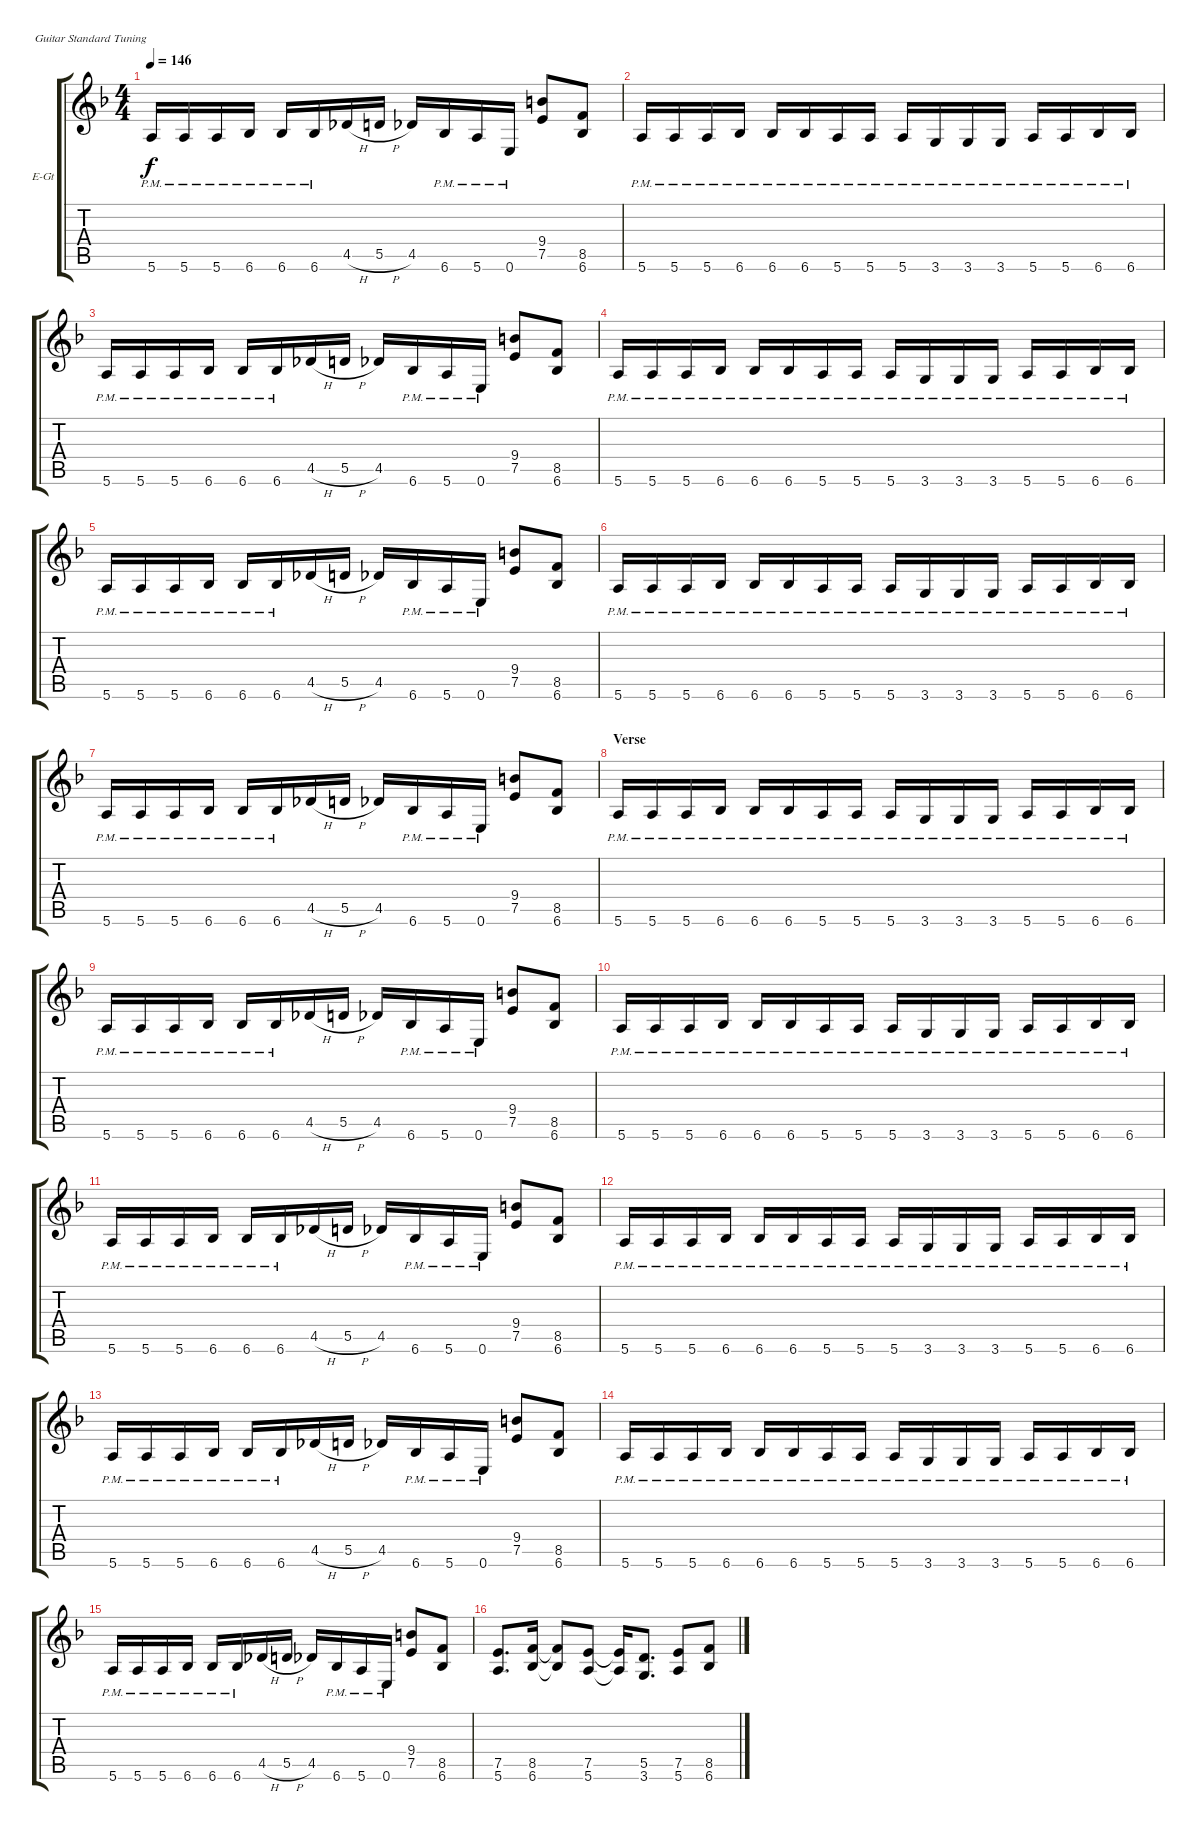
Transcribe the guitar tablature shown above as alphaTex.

\defaultSystemsLayout 4
\bracketExtendMode groupsimilarinstruments
\firstSystemTrackNameOrientation horizontal
\otherSystemsTrackNameOrientation horizontal
\track ("Dave Mustaine (Rhythm 2)" "E-Gt") {instrument distortionguitar}
\staff {score tabs}
\tuning (E4 B3 G3 D3 A2 E2)
\ts (4 4)
\tempo 146
\clef g2
\ks dminor
5.6{pm}.16{dy f} 5.6{pm}.16 5.6{pm}.16 6.6{pm}.16 6.6{pm}.16 6.6{pm}.16 4.5{h}.16 5.5{h}.16 4.5.16 6.6{pm}.16 5.6{pm}.16 0.6{pm}.16 (9.4 7.5).8 (8.5 6.6).8 |
5.6{pm}.16 5.6{pm}.16 5.6{pm}.16 6.6{pm}.16 6.6{pm}.16 6.6{pm}.16 5.6{pm}.16 5.6{pm}.16 5.6{pm}.16 3.6{pm}.16 3.6{pm}.16 3.6{pm}.16 5.6{pm}.16 5.6{pm}.16 6.6{pm}.16 6.6{pm}.16 |
5.6{pm}.16 5.6{pm}.16 5.6{pm}.16 6.6{pm}.16 6.6{pm}.16 6.6{pm}.16 4.5{h}.16 5.5{h}.16 4.5.16 6.6{pm}.16 5.6{pm}.16 0.6{pm}.16 (9.4 7.5).8 (8.5 6.6).8 |
5.6{pm}.16 5.6{pm}.16 5.6{pm}.16 6.6{pm}.16 6.6{pm}.16 6.6{pm}.16 5.6{pm}.16 5.6{pm}.16 5.6{pm}.16 3.6{pm}.16 3.6{pm}.16 3.6{pm}.16 5.6{pm}.16 5.6{pm}.16 6.6{pm}.16 6.6{pm}.16 |
5.6{pm}.16 5.6{pm}.16 5.6{pm}.16 6.6{pm}.16 6.6{pm}.16 6.6{pm}.16 4.5{h}.16 5.5{h}.16 4.5.16 6.6{pm}.16 5.6{pm}.16 0.6{pm}.16 (9.4 7.5).8 (8.5 6.6).8 |
5.6{pm}.16 5.6{pm}.16 5.6{pm}.16 6.6{pm}.16 6.6{pm}.16 6.6{pm}.16 5.6{pm}.16 5.6{pm}.16 5.6{pm}.16 3.6{pm}.16 3.6{pm}.16 3.6{pm}.16 5.6{pm}.16 5.6{pm}.16 6.6{pm}.16 6.6{pm}.16 |
5.6{pm}.16 5.6{pm}.16 5.6{pm}.16 6.6{pm}.16 6.6{pm}.16 6.6{pm}.16 4.5{h}.16 5.5{h}.16 4.5.16 6.6{pm}.16 5.6{pm}.16 0.6{pm}.16 (9.4 7.5).8 (8.5 6.6).8 |
\section ("" "Verse")
5.6{pm}.16 5.6{pm}.16 5.6{pm}.16 6.6{pm}.16 6.6{pm}.16 6.6{pm}.16 5.6{pm}.16 5.6{pm}.16 5.6{pm}.16 3.6{pm}.16 3.6{pm}.16 3.6{pm}.16 5.6{pm}.16 5.6{pm}.16 6.6{pm}.16 6.6{pm}.16 |
5.6{pm}.16 5.6{pm}.16 5.6{pm}.16 6.6{pm}.16 6.6{pm}.16 6.6{pm}.16 4.5{h}.16 5.5{h}.16 4.5.16 6.6{pm}.16 5.6{pm}.16 0.6{pm}.16 (9.4 7.5).8 (8.5 6.6).8 |
5.6{pm}.16 5.6{pm}.16 5.6{pm}.16 6.6{pm}.16 6.6{pm}.16 6.6{pm}.16 5.6{pm}.16 5.6{pm}.16 5.6{pm}.16 3.6{pm}.16 3.6{pm}.16 3.6{pm}.16 5.6{pm}.16 5.6{pm}.16 6.6{pm}.16 6.6{pm}.16 |
5.6{pm}.16 5.6{pm}.16 5.6{pm}.16 6.6{pm}.16 6.6{pm}.16 6.6{pm}.16 4.5{h}.16 5.5{h}.16 4.5.16 6.6{pm}.16 5.6{pm}.16 0.6{pm}.16 (9.4 7.5).8 (8.5 6.6).8 |
5.6{pm}.16 5.6{pm}.16 5.6{pm}.16 6.6{pm}.16 6.6{pm}.16 6.6{pm}.16 5.6{pm}.16 5.6{pm}.16 5.6{pm}.16 3.6{pm}.16 3.6{pm}.16 3.6{pm}.16 5.6{pm}.16 5.6{pm}.16 6.6{pm}.16 6.6{pm}.16 |
5.6{pm}.16 5.6{pm}.16 5.6{pm}.16 6.6{pm}.16 6.6{pm}.16 6.6{pm}.16 4.5{h}.16 5.5{h}.16 4.5.16 6.6{pm}.16 5.6{pm}.16 0.6{pm}.16 (9.4 7.5).8 (8.5 6.6).8 |
5.6{pm}.16 5.6{pm}.16 5.6{pm}.16 6.6{pm}.16 6.6{pm}.16 6.6{pm}.16 5.6{pm}.16 5.6{pm}.16 5.6{pm}.16 3.6{pm}.16 3.6{pm}.16 3.6{pm}.16 5.6{pm}.16 5.6{pm}.16 6.6{pm}.16 6.6{pm}.16 |
5.6{pm}.16 5.6{pm}.16 5.6{pm}.16 6.6{pm}.16 6.6{pm}.16 6.6{pm}.16 4.5{h}.16 5.5{h}.16 4.5.16 6.6{pm}.16 5.6{pm}.16 0.6{pm}.16 (9.4 7.5).8 (8.5 6.6).8 |
(7.5 5.6).8{d} (8.5 6.6).16 (8.5{t} 6.6{t}).8 (7.5 5.6).8 (7.5{t} 5.6{t}).16 (5.5 3.6).8{d} (7.5 5.6).8 (8.5 6.6).8
